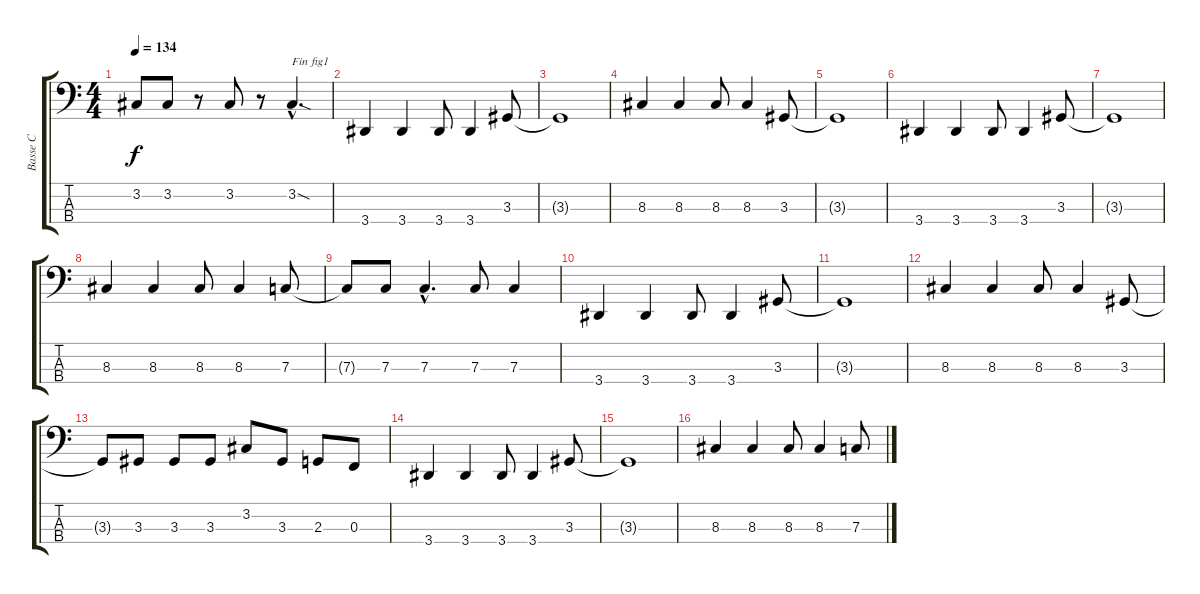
\track ("Basse C" "Basse C") {instrument electricbasspick}
\staff {score tabs}
\tuning (Eb2 Bb1 F1 C1) {hide}
\ts (4 4)
\tempo 134
\clef f4
\ks c
3.2.8{dy f} 3.2.8 r.8 3.2.8 r.8 3.2{sod hac}.4{d txt "Fin fig1"} |
3.4.4 3.4.4 3.4.8 3.4.4 3.3.8 |
3.3{t}.1 |
8.3.4 8.3.4 8.3.8 8.3.4 3.3.8 |
3.3{t}.1 |
3.4.4 3.4.4 3.4.8 3.4.4 3.3.8 |
3.3{t}.1 |
8.3.4 8.3.4 8.3.8 8.3.4 7.3.8 |
7.3{t}.8 7.3.8 7.3{hac}.4{d} 7.3.8 7.3.4 |
3.4.4 3.4.4 3.4.8 3.4.4 3.3.8 |
3.3{t}.1 |
8.3.4 8.3.4 8.3.8 8.3.4 3.3.8 |
3.3{t}.8 3.3.8 3.3.8 3.3.8 3.2.8 3.3.8 2.3.8 0.3.8 |
3.4.4 3.4.4 3.4.8 3.4.4 3.3.8 |
3.3{t}.1 |
8.3.4 8.3.4 8.3.8 8.3.4 7.3.8
